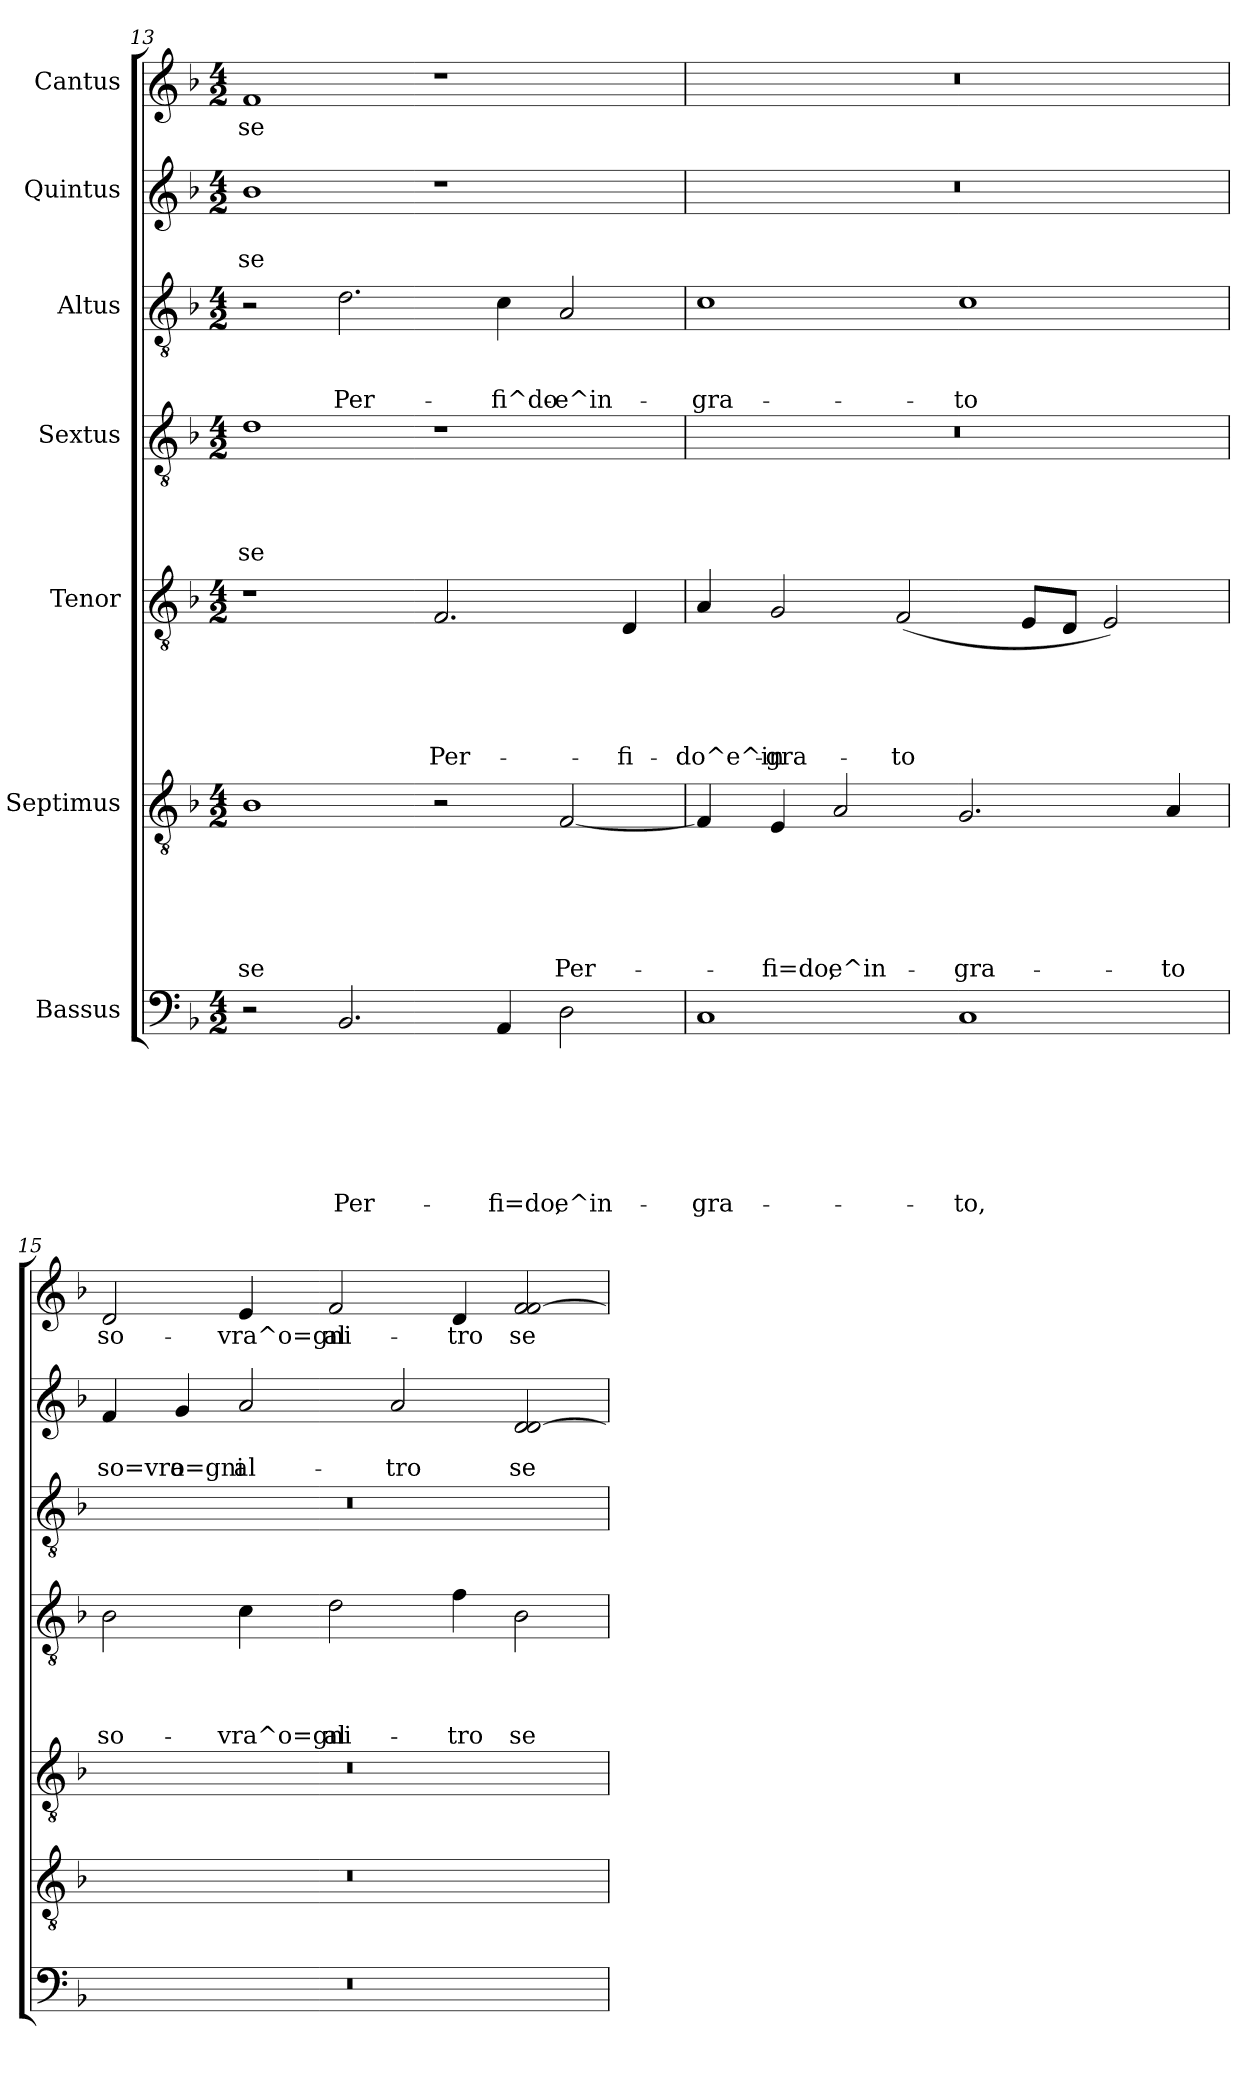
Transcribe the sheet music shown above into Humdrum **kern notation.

**kern	**text	**text	**text	**text	**text	**text	**text	**kern	**text	**text	**text	**text	**text	**text	**kern	**text	**text	**text	**text	**text	**kern	**text	**text	**text	**text	**kern	**text	**text	**text	**kern	**text	**text	**kern	**text
*part7	*part7	*part7	*part7	*part7	*part7	*part7	*part7	*part6	*part6	*part6	*part6	*part6	*part6	*part6	*part5	*part5	*part5	*part5	*part5	*part5	*part4	*part4	*part4	*part4	*part4	*part3	*part3	*part3	*part3	*part2	*part2	*part2	*part1	*part1
*staff7	*staff7	*staff7	*staff7	*staff7	*staff7	*staff7	*staff7	*staff6	*staff6	*staff6	*staff6	*staff6	*staff6	*staff6	*staff5	*staff5	*staff5	*staff5	*staff5	*staff5	*staff4	*staff4	*staff4	*staff4	*staff4	*staff3	*staff3	*staff3	*staff3	*staff2	*staff2	*staff2	*staff1	*staff1
*I"Bassus	*	*	*	*	*	*	*	*I"Septimus	*	*	*	*	*	*	*I"Tenor	*	*	*	*	*	*I"Sextus	*	*	*	*	*I"Altus	*	*	*	*I"Quintus	*	*	*I"Cantus	*
*clefF4	*	*	*	*	*	*	*	*clefGv2	*	*	*	*	*	*	*clefGv2	*	*	*	*	*	*clefGv2	*	*	*	*	*clefGv2	*	*	*	*clefG2	*	*	*clefG2	*
*k[b-]	*	*	*	*	*	*	*	*k[b-]	*	*	*	*	*	*	*k[b-]	*	*	*	*	*	*k[b-]	*	*	*	*	*k[b-]	*	*	*	*k[b-]	*	*	*k[b-]	*
*F:	*	*	*	*	*	*	*	*F:	*	*	*	*	*	*	*F:	*	*	*	*	*	*F:	*	*	*	*	*F:	*	*	*	*F:	*	*	*F:	*
*M4/2	*	*	*	*	*	*	*	*M4/2	*	*	*	*	*	*	*M4/2	*	*	*	*	*	*M4/2	*	*	*	*	*M4/2	*	*	*	*M4/2	*	*	*M4/2	*
=13	=13	=13	=13	=13	=13	=13	=13	=13	=13	=13	=13	=13	=13	=13	=13	=13	=13	=13	=13	=13	=13	=13	=13	=13	=13	=13	=13	=13	=13	=13	=13	=13	=13	=13
!	!	!	!	!	!	!	!	!	!	!	!	!	!	!LO:LY:b	!	!	!	!	!	!	!	!	!	!	!LO:LY:b	!	!	!	!	!	!	!LO:LY:b	!	!LO:LY:b
2r	.	.	.	.	.	.	.	1B-	.	.	.	.	.	-se	1r	.	.	.	.	.	1d	.	.	.	-se	2r	.	.	.	1b-	.	-se	1f	-se
!	!	!	!	!	!	!	!LO:LY:b	!	!	!	!	!	!	!	!	!	!	!	!	!	!	!	!	!	!	!	!	!	!LO:LY:b	!	!	!	!	!
2.BB-/	.	.	.	.	.	.	Per-	.	.	.	.	.	.	.	.	.	.	.	.	.	.	.	.	.	.	2.d\	.	.	Per-	.	.	.	.	.
!	!	!	!	!	!	!	!	!	!	!	!	!	!	!	!	!	!	!	!	!LO:LY:b	!	!	!	!	!	!	!	!	!	!	!	!	!	!
.	.	.	.	.	.	.	.	2r	.	.	.	.	.	.	2.F/	.	.	.	.	Per-	1r	.	.	.	.	.	.	.	.	1r	.	.	1r	.
!	!	!	!	!	!	!	!LO:LY:b	!	!	!	!	!	!	!	!	!	!	!	!	!	!	!	!	!	!	!	!	!	!LO:LY:b	!	!	!	!	!
4AA/	.	.	.	.	.	.	-fi=do,	.	.	.	.	.	.	.	.	.	.	.	.	.	.	.	.	.	.	4c\	.	.	-fi^do-	.	.	.	.	.
!	!	!	!	!	!	!	!LO:LY:b	!	!	!	!	!	!	!LO:LY:b	!	!	!	!	!	!	!	!	!	!	!	!	!	!	!LO:LY:b	!	!	!	!	!
2D\	.	.	.	.	.	.	e^in-	[<2F/	.	.	.	.	.	Per-	.	.	.	.	.	.	.	.	.	.	.	2A/	.	.	-e^in-	.	.	.	.	.
!	!	!	!	!	!	!	!	!	!	!	!	!	!	!	!	!	!	!	!	!LO:LY:b	!	!	!	!	!	!	!	!	!	!	!	!	!	!
.	.	.	.	.	.	.	.	.	.	.	.	.	.	.	4D/	.	.	.	.	-fi-	.	.	.	.	.	.	.	.	.	.	.	.	.	.
=14	=14	=14	=14	=14	=14	=14	=14	=14	=14	=14	=14	=14	=14	=14	=14	=14	=14	=14	=14	=14	=14	=14	=14	=14	=14	=14	=14	=14	=14	=14	=14	=14	=14	=14
!	!	!	!	!	!	!	!LO:LY:b	!	!	!	!	!	!	!	!	!	!	!	!	!LO:LY:b	!	!	!	!	!	!	!	!	!LO:LY:b	!	!	!	!	!
1C	.	.	.	.	.	.	-gra-	4F/]	.	.	.	.	.	.	4A/	.	.	.	.	-do^e^in-	0r	.	.	.	.	1c	.	.	-gra-	0r	.	.	0r	.
!	!	!	!	!	!	!	!	!	!	!	!	!	!	!LO:LY:b	!	!	!	!	!	!LO:LY:b	!	!	!	!	!	!	!	!	!	!	!	!	!	!
.	.	.	.	.	.	.	.	4E/	.	.	.	.	.	-fi=do,	2G/	.	.	.	.	-gra-	.	.	.	.	.	.	.	.	.	.	.	.	.	.
!	!	!	!	!	!	!	!	!	!	!	!	!	!	!LO:LY:b	!	!	!	!	!	!	!	!	!	!	!	!	!	!	!	!	!	!	!	!
.	.	.	.	.	.	.	.	2A/	.	.	.	.	.	e^in-	.	.	.	.	.	.	.	.	.	.	.	.	.	.	.	.	.	.	.	.
!	!	!	!	!	!	!	!	!	!	!	!	!	!	!	!	!	!	!	!	!LO:LY:b	!	!	!	!	!	!	!	!	!	!	!	!	!	!
.	.	.	.	.	.	.	.	.	.	.	.	.	.	.	(<2F/	.	.	.	.	-to	.	.	.	.	.	.	.	.	.	.	.	.	.	.
!	!	!	!	!	!	!	!LO:LY:b	!	!	!	!	!	!	!LO:LY:b	!	!	!	!	!	!	!	!	!	!	!	!	!	!	!LO:LY:b	!	!	!	!	!
1C	.	.	.	.	.	.	-to,	2.G/	.	.	.	.	.	-gra-	.	.	.	.	.	.	.	.	.	.	.	1c	.	.	-to	.	.	.	.	.
.	.	.	.	.	.	.	.	.	.	.	.	.	.	.	8E/L	.	.	.	.	.	.	.	.	.	.	.	.	.	.	.	.	.	.	.
.	.	.	.	.	.	.	.	.	.	.	.	.	.	.	8D/J	.	.	.	.	.	.	.	.	.	.	.	.	.	.	.	.	.	.	.
.	.	.	.	.	.	.	.	.	.	.	.	.	.	.	2E/)	.	.	.	.	.	.	.	.	.	.	.	.	.	.	.	.	.	.	.
!	!	!	!	!	!	!	!	!	!	!	!	!	!	!LO:LY:b	!	!	!	!	!	!	!	!	!	!	!	!	!	!	!	!	!	!	!	!
.	.	.	.	.	.	.	.	4A/	.	.	.	.	.	-to	.	.	.	.	.	.	.	.	.	.	.	.	.	.	.	.	.	.	.	.
!!LO:PB:g=z
=15	=15	=15	=15	=15	=15	=15	=15	=15	=15	=15	=15	=15	=15	=15	=15	=15	=15	=15	=15	=15	=15	=15	=15	=15	=15	=15	=15	=15	=15	=15	=15	=15	=15	=15
!	!	!	!	!	!	!	!	!	!	!	!	!	!	!	!	!	!	!	!	!	!	!	!	!	!LO:LY:b	!	!	!	!	!	!	!LO:LY:b	!	!LO:LY:b
0r	.	.	.	.	.	.	.	0r	.	.	.	.	.	.	0r	.	.	.	.	.	2B-\	.	.	.	so-	0r	.	.	.	4f/	.	so=vra	2d/	so-
!	!	!	!	!	!	!	!	!	!	!	!	!	!	!	!	!	!	!	!	!	!	!	!	!	!	!	!	!	!	!	!	!LO:LY:b	!	!
.	.	.	.	.	.	.	.	.	.	.	.	.	.	.	.	.	.	.	.	.	.	.	.	.	.	.	.	.	.	4g/	.	o=gni	.	.
!	!	!	!	!	!	!	!	!	!	!	!	!	!	!	!	!	!	!	!	!	!	!	!	!	!LO:LY:b	!	!	!	!	!	!	!LO:LY:b	!	!LO:LY:b
.	.	.	.	.	.	.	.	.	.	.	.	.	.	.	.	.	.	.	.	.	4c\	.	.	.	-vra^o=gni	.	.	.	.	2a/	.	al-	4e/	-vra^o=gni
!	!	!	!	!	!	!	!	!	!	!	!	!	!	!	!	!	!	!	!	!	!	!	!	!	!LO:LY:b	!	!	!	!	!	!	!	!	!LO:LY:b
.	.	.	.	.	.	.	.	.	.	.	.	.	.	.	.	.	.	.	.	.	2d\	.	.	.	al-	.	.	.	.	.	.	.	2f/	al-
!	!	!	!	!	!	!	!	!	!	!	!	!	!	!	!	!	!	!	!	!	!	!	!	!	!	!	!	!	!	!	!	!LO:LY:b	!	!
.	.	.	.	.	.	.	.	.	.	.	.	.	.	.	.	.	.	.	.	.	.	.	.	.	.	.	.	.	.	2a/	.	-tro	.	.
!	!	!	!	!	!	!	!	!	!	!	!	!	!	!	!	!	!	!	!	!	!	!	!	!	!LO:LY:b	!	!	!	!	!	!	!	!	!LO:LY:b
.	.	.	.	.	.	.	.	.	.	.	.	.	.	.	.	.	.	.	.	.	4f\	.	.	.	-tro	.	.	.	.	.	.	.	4d/	-tro
!	!	!	!	!	!	!	!	!	!	!	!	!	!	!	!	!	!	!	!	!	!	!	!	!	!LO:LY:b	!	!	!	!	!	!	!LO:LY:b	!	!LO:LY:b
.	.	.	.	.	.	.	.	.	.	.	.	.	.	.	.	.	.	.	.	.	2B-\	.	.	.	se-	.	.	.	.	2d/ [<2d/	.	se-	2f/ [<2f/	se-
=	=	=	=	=	=	=	=	=	=	=	=	=	=	=	=	=	=	=	=	=	=	=	=	=	=	=	=	=	=	=	=	=	=	=
*-	*-	*-	*-	*-	*-	*-	*-	*-	*-	*-	*-	*-	*-	*-	*-	*-	*-	*-	*-	*-	*-	*-	*-	*-	*-	*-	*-	*-	*-	*-	*-	*-	*-	*-
